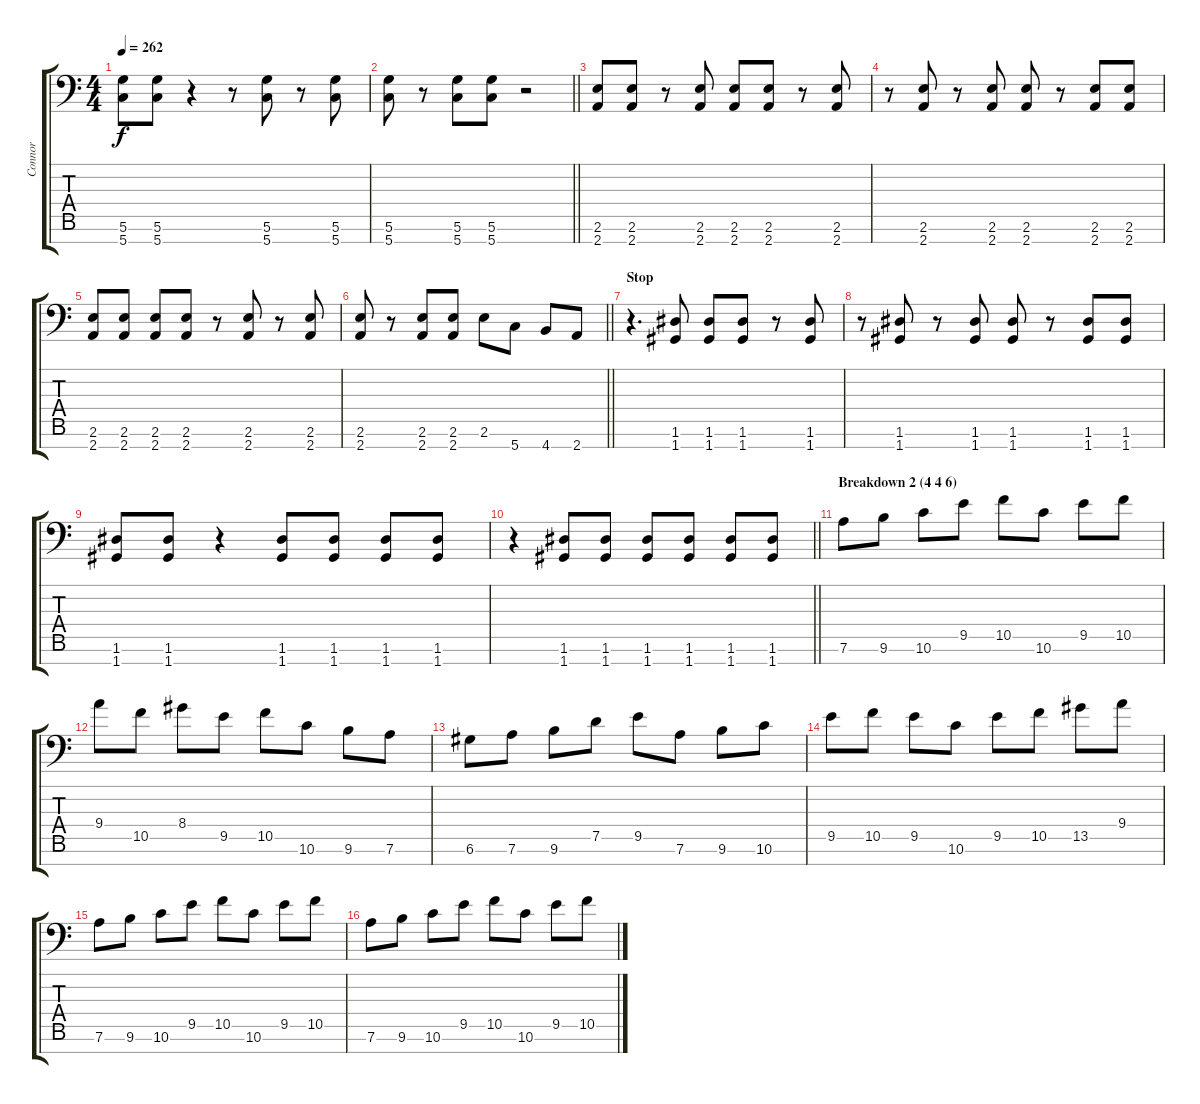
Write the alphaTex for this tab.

\track ("Connor" "Connor") {instrument distortionguitar}
\staff {score tabs}
\tuning (D4 A3 F3 C3 G2 D2 G1) {hide}
\ts (4 4)
\tempo 262
\clef f4
\ks c
(5.6 5.7).8{dy f} (5.6 5.7).8 r.4 r.8 (5.6 5.7).8 r.8 (5.6 5.7).8 |
\barLineRight lightlight
(5.6 5.7).8 r.8 (5.6 5.7).8 (5.6 5.7).8 r.2 |
\section ("" "")
(2.6 2.7).8 (2.6 2.7).8 r.8 (2.6 2.7).8 (2.6 2.7).8 (2.6 2.7).8 r.8 (2.6 2.7).8 |
r.8 (2.6 2.7).8 r.8 (2.6 2.7).8 (2.6 2.7).8 r.8 (2.6 2.7).8 (2.6 2.7).8 |
(2.6 2.7).8 (2.6 2.7).8 (2.6 2.7).8 (2.6 2.7).8 r.8 (2.6 2.7).8 r.8 (2.6 2.7).8 |
\barLineRight lightlight
(2.6 2.7).8 r.8 (2.6 2.7).8 (2.6 2.7).8 2.6.8 5.7.8 4.7.8 2.7.8 |
\section ("" "Stop")
r.4{d} (1.6 1.7).8 (1.6 1.7).8 (1.6 1.7).8 r.8 (1.6 1.7).8 |
r.8 (1.6 1.7).8 r.8 (1.6 1.7).8 (1.6 1.7).8 r.8 (1.6 1.7).8 (1.6 1.7).8 |
(1.6 1.7).8 (1.6 1.7).8 r.4 (1.6 1.7).8 (1.6 1.7).8 (1.6 1.7).8 (1.6 1.7).8 |
\barLineRight lightlight
r.4 (1.6 1.7).8 (1.6 1.7).8 (1.6 1.7).8 (1.6 1.7).8 (1.6 1.7).8 (1.6 1.7).8 |
\section ("" "Breakdown 2 (4 4 6)")
7.6.8 9.6.8 10.6.8 9.5.8 10.5.8 10.6.8 9.5.8 10.5.8 |
9.4.8 10.5.8 8.4.8 9.5.8 10.5.8 10.6.8 9.6.8 7.6.8 |
6.6.8 7.6.8 9.6.8 7.5.8 9.5.8 7.6.8 9.6.8 10.6.8 |
9.5.8 10.5.8 9.5.8 10.6.8 9.5.8 10.5.8 13.5.8 9.4.8 |
7.6.8 9.6.8 10.6.8 9.5.8 10.5.8 10.6.8 9.5.8 10.5.8 |
7.6.8 9.6.8 10.6.8 9.5.8 10.5.8 10.6.8 9.5.8 10.5.8
